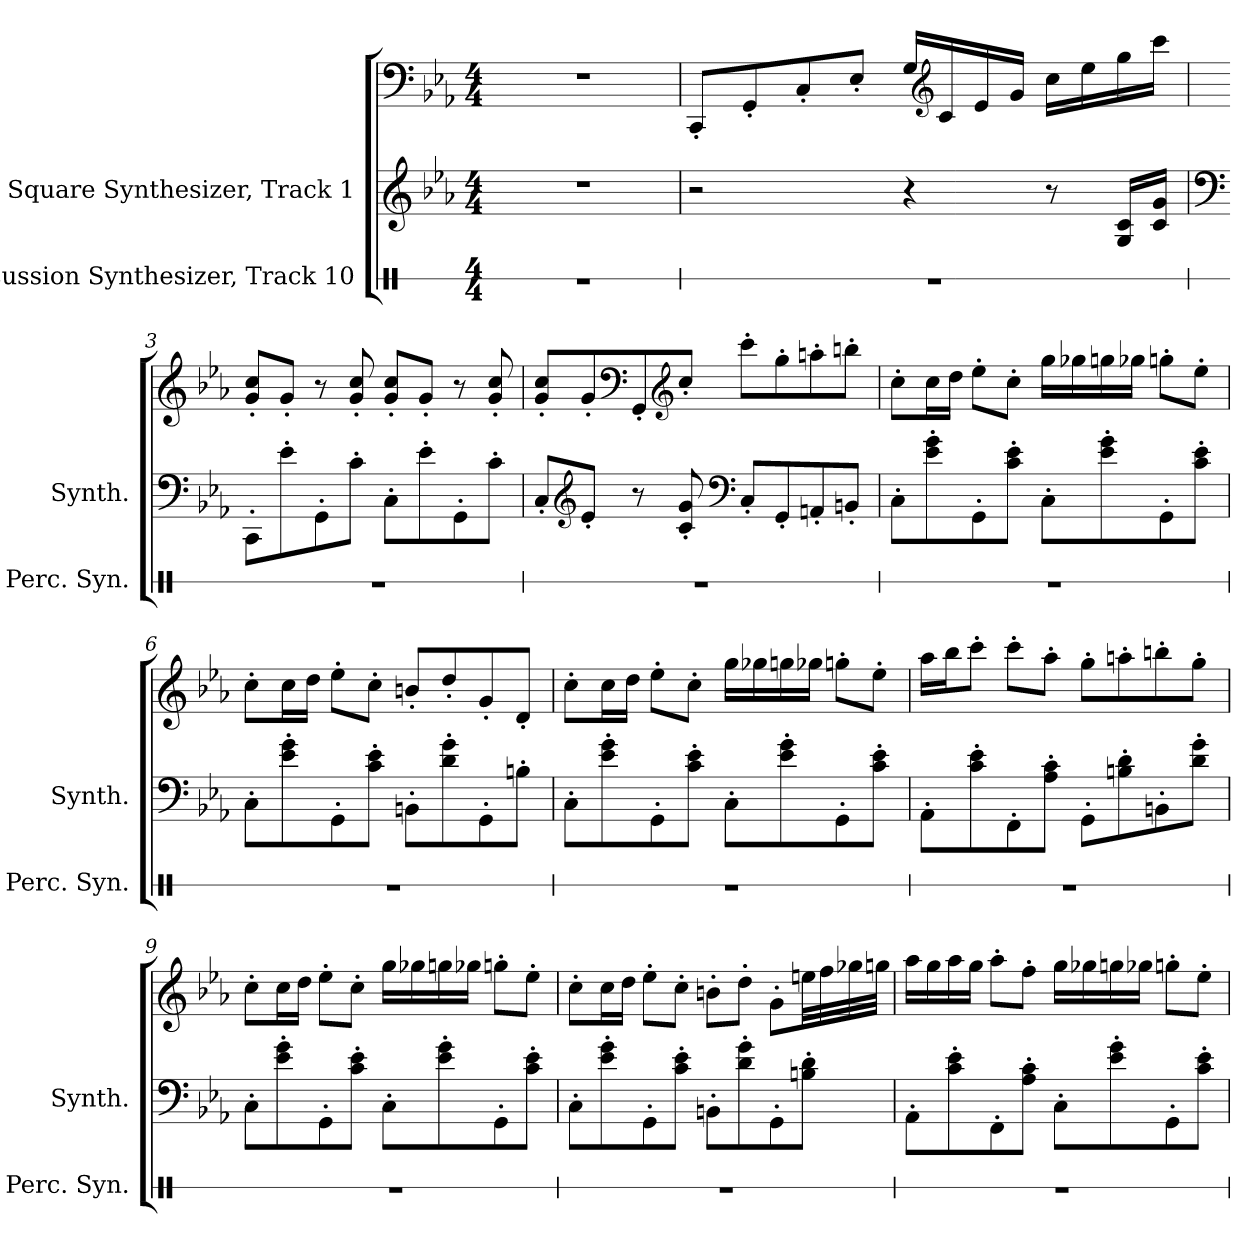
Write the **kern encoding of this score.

**kern	**kern	**kern
*part2	*part1	*part1
*staff3	*staff2	*staff1
*I"Percussion Synthesizer, Track 10	*I"Square Synthesizer, Track 1	*
*I'Perc. Syn.	*I'Synth.	*
*stria1	*	*
*clefX	*clefG2	*clefF4
*k[]	*k[b-e-a-]	*k[b-e-a-]
*M4/4	*M4/4	*M4/4
*MM120	*MM120	*MM120
=1	=1	=1
1r	1r	1r
=2	=2	=2
1r	2r	8CC'/L
.	.	8GG'/
.	.	8C'/
.	.	8E-'/J
.	4r	16G/LL
*	*	*clefG2
.	.	16c/
.	.	16e-/
.	.	16g/JJ
.	8r	16cc\LL
.	.	16ee-\
.	16G/ 16c/LL	16gg\
.	16c/ 16g/JJ	16ccc\JJ
=3	=3	=3
*	*clefF4	*
1r	8CC'\L	8g/' 8cc/'L
.	8e-'\	8g'/J
.	8GG'\	8r
.	8c'\J	8g/' 8cc/'
.	8C'\L	8g/' 8cc/'L
.	8e-'\	8g'/J
.	8GG'\	8r
.	8c'\J	8g/' 8cc/'
!!LO:LB:g=z
=4	=4	=4
1r	8C'/L	8g/' 8cc/'L
*	*clefG2	*
.	8e-'/J	8g'/
*	*	*clefF4
.	8r	8GG'/
*	*	*clefG2
.	8c/' 8g/'	8cc'/J
*	*clefF4	*
.	8C'/L	8ccc'\L
.	8GG'/	8gg'\
.	8AAn'/	8aan'\
.	8BBn'/J	8bbn'\J
=5	=5	=5
1r	8C'\L	8cc'\L
.	8e-\' 8g\'	16cc\L
.	.	16dd\JJ
.	8GG'\	8ee-'\L
.	8c\' 8e-\'J	8cc'\J
.	8C'\L	16gg\LL
.	.	16gg-X\
.	8e-\' 8g\'	16ggn\
.	.	16gg-X\JJ
.	8GG'\	8ggn'\L
.	8c\' 8e-\'J	8ee-'\J
!!LO:LB:g=z
=6	=6	=6
1r	8C'\L	8cc'\L
.	8e-\' 8g\'	16cc\L
.	.	16dd\JJ
.	8GG'\	8ee-'\L
.	8c\' 8e-\'J	8cc'\J
.	8BBn'\L	8bn'/L
.	8d\' 8g\'	8dd'/
.	8GG'\	8g'/
.	8Bn'\J	8d'/J
=7	=7	=7
1r	8C'\L	8cc'\L
.	8e-\' 8g\'	16cc\L
.	.	16dd\JJ
.	8GG'\	8ee-'\L
.	8c\' 8e-\'J	8cc'\J
.	8C'\L	16gg\LL
.	.	16gg-X\
.	8e-\' 8g\'	16ggn\
.	.	16gg-X\JJ
.	8GG'\	8ggn'\L
.	8c\' 8e-\'J	8ee-'\J
=8	=8	=8
1r	8AA-'\L	16aa-\LL
.	.	16bb-\J
.	8c\' 8e-\'	8ccc'\J
.	8FF'\	8ccc'\L
.	8A-\' 8c\'J	8aa-'\J
.	8GG'\L	8gg'\L
.	8Bn\' 8d\'	8aan'\
.	8BBn'\	8bbn'\
.	8d\' 8g\'J	8gg'\J
!!LO:LB:g=z
=9	=9	=9
1r	8C'\L	8cc'\L
.	8e-\' 8g\'	16cc\L
.	.	16dd\JJ
.	8GG'\	8ee-'\L
.	8c\' 8e-\'J	8cc'\J
.	8C'\L	16gg\LL
.	.	16gg-X\
.	8e-\' 8g\'	16ggn\
.	.	16gg-X\JJ
.	8GG'\	8ggn'\L
.	8c\' 8e-\'J	8ee-'\J
=10	=10	=10
1r	8C'\L	8cc'\L
.	8e-\' 8g\'	16cc\L
.	.	16dd\JJ
.	8GG'\	8ee-'\L
.	8c\' 8e-\'J	8cc'\J
.	8BBn'\L	8bn'\L
.	8d\' 8g\'	8dd'\J
.	8GG'\	8g'\L
.	8Bn\' 8d\'J	32een\LL
.	.	32ff\
.	.	32gg-X\
.	.	32ggn\JJJ
!!LO:PB:g=z
=11	=11	=11
1r	8AA-'\L	16aa-\LL
.	.	16gg\
.	8c\' 8e-\'	16aa-\
.	.	16gg\JJ
.	8FF'\	8aa-'\L
.	8A-\' 8c\'J	8ff'\J
.	8C'\L	16gg\LL
.	.	16gg-X\
.	8e-\' 8g\'	16ggn\
.	.	16gg-X\JJ
.	8GG'\	8ggn'\L
.	8c\' 8e-\'J	8ee-'\J
=	=	=
*-	*-	*-
